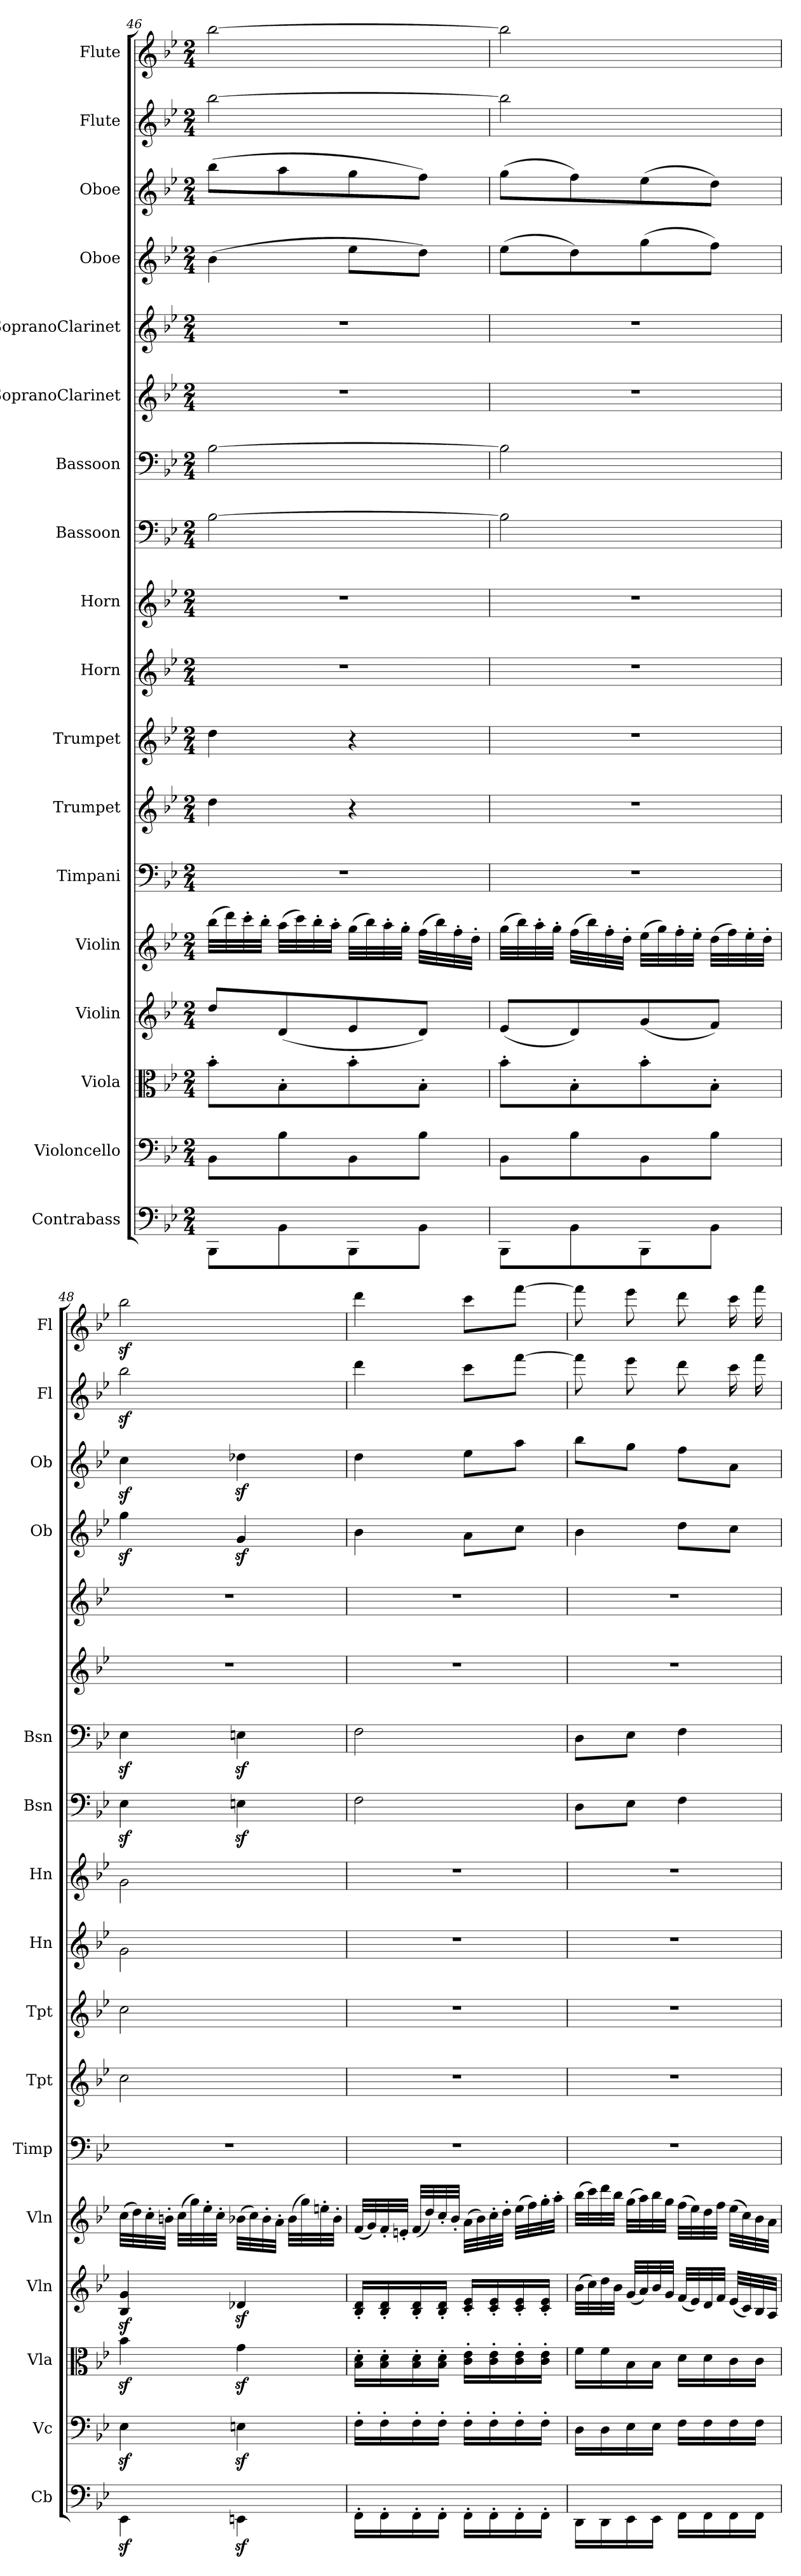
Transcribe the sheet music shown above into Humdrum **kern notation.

**kern	**kern	**kern	**kern	**kern	**kern	**kern	**kern	**kern	**kern	**kern	**kern	**kern	**kern	**kern	**kern	**kern	**kern
*part18	*part17	*part16	*part15	*part14	*part13	*part12	*part11	*part10	*part9	*part8	*part7	*part6	*part5	*part4	*part3	*part2	*part1
*staff18	*staff17	*staff16	*staff15	*staff14	*staff13	*staff12	*staff11	*staff10	*staff9	*staff8	*staff7	*staff6	*staff5	*staff4	*staff3	*staff2	*staff1
*I"Contrabass	*I"Violoncello	*I"Viola	*I"Violin	*I"Violin	*I"Timpani	*I"Trumpet	*I"Trumpet	*I"Horn	*I"Horn	*I"Bassoon	*I"Bassoon	*I"SopranoClarinet	*I"SopranoClarinet	*I"Oboe	*I"Oboe	*I"Flute	*I"Flute
*I'Cb	*I'Vc	*I'Vla	*I'Vln	*I'Vln	*I'Timp	*I'Tpt	*I'Tpt	*I'Hn	*I'Hn	*I'Bsn	*I'Bsn	*	*	*I'Ob	*I'Ob	*I'Fl	*I'Fl
*clefF4	*clefF4	*clefC3	*clefG2	*clefG2	*clefF4	*clefG2	*clefG2	*clefG2	*clefG2	*clefF4	*clefF4	*clefG2	*clefG2	*clefG2	*clefG2	*clefG2	*clefG2
*k[b-e-]	*k[b-e-]	*k[b-e-]	*k[b-e-]	*k[b-e-]	*k[b-e-]	*k[b-e-]	*k[b-e-]	*k[b-e-]	*k[b-e-]	*k[b-e-]	*k[b-e-]	*k[b-e-]	*k[b-e-]	*k[b-e-]	*k[b-e-]	*k[b-e-]	*k[b-e-]
*M2/4	*M2/4	*M2/4	*M2/4	*M2/4	*M2/4	*M2/4	*M2/4	*M2/4	*M2/4	*M2/4	*M2/4	*M2/4	*M2/4	*M2/4	*M2/4	*M2/4	*M2/4
=46	=46	=46	=46	=46	=46	=46	=46	=46	=46	=46	=46	=46	=46	=46	=46	=46	=46
8BBB-\L	8BB-\L	8b-'\L	8dd/L	(32bb-\LLL	2r	4dd\	4dd\	2r	2r	[2B-\	[2B-\	2r	2r	(4b-\	(8bb-\L	[2bb-\	[2bb-\
.	.	.	.	32ddd\)	.	.	.	.	.	.	.	.	.	.	.	.	.
.	.	.	.	32ccc'\	.	.	.	.	.	.	.	.	.	.	.	.	.
.	.	.	.	32bb-'\JJJ	.	.	.	.	.	.	.	.	.	.	.	.	.
8BB-\	8B-\	8B-'\	(8d/	(32aa\LLL	.	.	.	.	.	.	.	.	.	.	8aa\	.	.
.	.	.	.	32ccc\)	.	.	.	.	.	.	.	.	.	.	.	.	.
.	.	.	.	32bb-'\	.	.	.	.	.	.	.	.	.	.	.	.	.
.	.	.	.	32aa'\JJJ	.	.	.	.	.	.	.	.	.	.	.	.	.
8BBB-\	8BB-\	8b-'\	8e-/	(32gg\LLL	.	4r	4r	.	.	.	.	.	.	8ee-\L	8gg\	.	.
.	.	.	.	32bb-\)	.	.	.	.	.	.	.	.	.	.	.	.	.
.	.	.	.	32aa'\	.	.	.	.	.	.	.	.	.	.	.	.	.
.	.	.	.	32gg'\JJJ	.	.	.	.	.	.	.	.	.	.	.	.	.
8BB-\J	8B-\J	8B-'\J	8d/J)	(32ff\LLL	.	.	.	.	.	.	.	.	.	8dd\J)	8ff\J)	.	.
.	.	.	.	32bb-\)	.	.	.	.	.	.	.	.	.	.	.	.	.
.	.	.	.	32ff'\	.	.	.	.	.	.	.	.	.	.	.	.	.
.	.	.	.	32dd'\JJJ	.	.	.	.	.	.	.	.	.	.	.	.	.
=47	=47	=47	=47	=47	=47	=47	=47	=47	=47	=47	=47	=47	=47	=47	=47	=47	=47
8BBB-\L	8BB-\L	8b-'\L	(8e-/L	(32gg\LLL	2r	2r	2r	2r	2r	2B-\]	2B-\]	2r	2r	(8ee-\L	(8gg\L	2bb-\]	2bb-\]
.	.	.	.	32bb-\)	.	.	.	.	.	.	.	.	.	.	.	.	.
.	.	.	.	32aa'\	.	.	.	.	.	.	.	.	.	.	.	.	.
.	.	.	.	32gg'\JJJ	.	.	.	.	.	.	.	.	.	.	.	.	.
8BB-\	8B-\	8B-'\	8d/)	(32ff\LLL	.	.	.	.	.	.	.	.	.	8dd\)	8ff\)	.	.
.	.	.	.	32bb-\)	.	.	.	.	.	.	.	.	.	.	.	.	.
.	.	.	.	32ff'\	.	.	.	.	.	.	.	.	.	.	.	.	.
.	.	.	.	32dd'\JJJ	.	.	.	.	.	.	.	.	.	.	.	.	.
8BBB-\	8BB-\	8b-'\	(8g/	(32ee-\LLL	.	.	.	.	.	.	.	.	.	(8gg\	(8ee-\	.	.
.	.	.	.	32gg\)	.	.	.	.	.	.	.	.	.	.	.	.	.
.	.	.	.	32ff'\	.	.	.	.	.	.	.	.	.	.	.	.	.
.	.	.	.	32ee-'\JJJ	.	.	.	.	.	.	.	.	.	.	.	.	.
8BB-\J	8B-\J	8B-'\J	8f/J)	(32dd\LLL	.	.	.	.	.	.	.	.	.	8ff\J)	8dd\J)	.	.
.	.	.	.	32ff\)	.	.	.	.	.	.	.	.	.	.	.	.	.
.	.	.	.	32ee-'\	.	.	.	.	.	.	.	.	.	.	.	.	.
.	.	.	.	32dd'\JJJ	.	.	.	.	.	.	.	.	.	.	.	.	.
=48	=48	=48	=48	=48	=48	=48	=48	=48	=48	=48	=48	=48	=48	=48	=48	=48	=48
4EE-z\	4E-z\	4b-z\	4B-z/ 4gz/	(32cc\LLL	2r	2cc\	2cc\	2g\	2g\	4E-z\	4E-z\	2r	2r	4ggz\	4ccz\	2bb-z\	2bb-z\
.	.	.	.	32dd\)	.	.	.	.	.	.	.	.	.	.	.	.	.
.	.	.	.	32cc'\	.	.	.	.	.	.	.	.	.	.	.	.	.
.	.	.	.	32bn'\JJJ	.	.	.	.	.	.	.	.	.	.	.	.	.
.	.	.	.	(32cc\LLL	.	.	.	.	.	.	.	.	.	.	.	.	.
.	.	.	.	32gg\)	.	.	.	.	.	.	.	.	.	.	.	.	.
.	.	.	.	32ee-'\	.	.	.	.	.	.	.	.	.	.	.	.	.
.	.	.	.	32cc'\JJJ	.	.	.	.	.	.	.	.	.	.	.	.	.
4EEnz\	4Enz\	4gz\	4d-Xz/	(32b-X\LLL	.	.	.	.	.	4Enz\	4Enz\	.	.	4gz/	4dd-Xz\	.	.
.	.	.	.	32cc\)	.	.	.	.	.	.	.	.	.	.	.	.	.
.	.	.	.	32b-'\	.	.	.	.	.	.	.	.	.	.	.	.	.
.	.	.	.	32a'\JJJ	.	.	.	.	.	.	.	.	.	.	.	.	.
.	.	.	.	(32b-\LLL	.	.	.	.	.	.	.	.	.	.	.	.	.
.	.	.	.	32gg\)	.	.	.	.	.	.	.	.	.	.	.	.	.
.	.	.	.	32een'\	.	.	.	.	.	.	.	.	.	.	.	.	.
.	.	.	.	32b-'\JJJ	.	.	.	.	.	.	.	.	.	.	.	.	.
=49	=49	=49	=49	=49	=49	=49	=49	=49	=49	=49	=49	=49	=49	=49	=49	=49	=49
16FF'\LL	16F'\LL	16B-'\ 16d'\LL	16B-'/ 16d'/LL	(32f/LLL	2r	2r	2r	2r	2r	2F\	2F\	2r	2r	4b-\	4dd\	4ddd\	4ddd\
.	.	.	.	32g/)	.	.	.	.	.	.	.	.	.	.	.	.	.
16FF'\	16F'\	16B-'\ 16d'\	16B-'/ 16d'/	32f'/	.	.	.	.	.	.	.	.	.	.	.	.	.
.	.	.	.	32en'/JJJ	.	.	.	.	.	.	.	.	.	.	.	.	.
16FF'\	16F'\	16B-'\ 16d'\	16B-'/ 16d'/	(32f/LLL	.	.	.	.	.	.	.	.	.	.	.	.	.
.	.	.	.	32dd/)	.	.	.	.	.	.	.	.	.	.	.	.	.
16FF'\JJ	16F'\JJ	16B-'\ 16d'\JJ	16B-'/ 16d'/JJ	32cc'/	.	.	.	.	.	.	.	.	.	.	.	.	.
.	.	.	.	32b-'/JJJ	.	.	.	.	.	.	.	.	.	.	.	.	.
16FF'\LL	16F'\LL	16c'\ 16e-'\LL	16c'/ 16e-'/LL	(32a\LLL	.	.	.	.	.	.	.	.	.	8a\L	8ee-\L	8ccc\L	8ccc\L
.	.	.	.	32b-\)	.	.	.	.	.	.	.	.	.	.	.	.	.
16FF'\	16F'\	16c'\ 16e-'\	16c'/ 16e-'/	32cc'\	.	.	.	.	.	.	.	.	.	.	.	.	.
.	.	.	.	32dd'\JJJ	.	.	.	.	.	.	.	.	.	.	.	.	.
16FF'\	16F'\	16c'\ 16e-'\	16c'/ 16e-'/	(32ee-\LLL	.	.	.	.	.	.	.	.	.	8cc\J	8aa\J	[8fff\J	[8fff\J
.	.	.	.	32ff\)	.	.	.	.	.	.	.	.	.	.	.	.	.
16FF'\JJ	16F'\JJ	16c'\ 16e-'\JJ	16c'/ 16e-'/JJ	32gg'\	.	.	.	.	.	.	.	.	.	.	.	.	.
.	.	.	.	32aa'\JJJ	.	.	.	.	.	.	.	.	.	.	.	.	.
=50	=50	=50	=50	=50	=50	=50	=50	=50	=50	=50	=50	=50	=50	=50	=50	=50	=50
16DD\LL	16D\LL	16f\LL	(32b-\LLL	(32bb-\LLL	2r	2r	2r	2r	2r	8D\L	8D\L	2r	2r	4b-\	8bb-\L	8fff\]	8fff\]
.	.	.	32cc\)	32ccc\)	.	.	.	.	.	.	.	.	.	.	.	.	.
16DD\	16D\	16f\	32dd\	32ddd\	.	.	.	.	.	.	.	.	.	.	.	.	.
.	.	.	32b-\JJJ	32bb-\JJJ	.	.	.	.	.	.	.	.	.	.	.	.	.
16EE-\	16E-\	16B-\	(32g/LLL	(32gg\LLL	.	.	.	.	.	8E-\J	8E-\J	.	.	.	8gg\J	8eee-\	8eee-\
.	.	.	32a/)	32aa\)	.	.	.	.	.	.	.	.	.	.	.	.	.
16EE-\JJ	16E-\JJ	16B-\JJ	32b-/	32bb-\	.	.	.	.	.	.	.	.	.	.	.	.	.
.	.	.	32g/JJJ	32gg\JJJ	.	.	.	.	.	.	.	.	.	.	.	.	.
16FF\LL	16F\LL	16d\LL	(32f/LLL	(32ff\LLL	.	.	.	.	.	4F\	4F\	.	.	8dd\L	8ff\L	8ddd\	8ddd\
.	.	.	32e-/)	32ee-\)	.	.	.	.	.	.	.	.	.	.	.	.	.
16FF\	16F\	16d\	32d/	32dd\	.	.	.	.	.	.	.	.	.	.	.	.	.
.	.	.	32f/JJJ	32ff\JJJ	.	.	.	.	.	.	.	.	.	.	.	.	.
16FF\	16F\	16c\	(32e-/LLL	(32ee-\LLL	.	.	.	.	.	.	.	.	.	8cc\J	8a\J	16ccc\	16ccc\
.	.	.	32c/)	32cc\)	.	.	.	.	.	.	.	.	.	.	.	.	.
16FF\JJ	16F\JJ	16c\JJ	32B-/	32b-\	.	.	.	.	.	.	.	.	.	.	.	16fff\	16fff\
.	.	.	32A/JJJ	32a\JJJ	.	.	.	.	.	.	.	.	.	.	.	.	.
=	=	=	=	=	=	=	=	=	=	=	=	=	=	=	=	=	=
*-	*-	*-	*-	*-	*-	*-	*-	*-	*-	*-	*-	*-	*-	*-	*-	*-	*-
